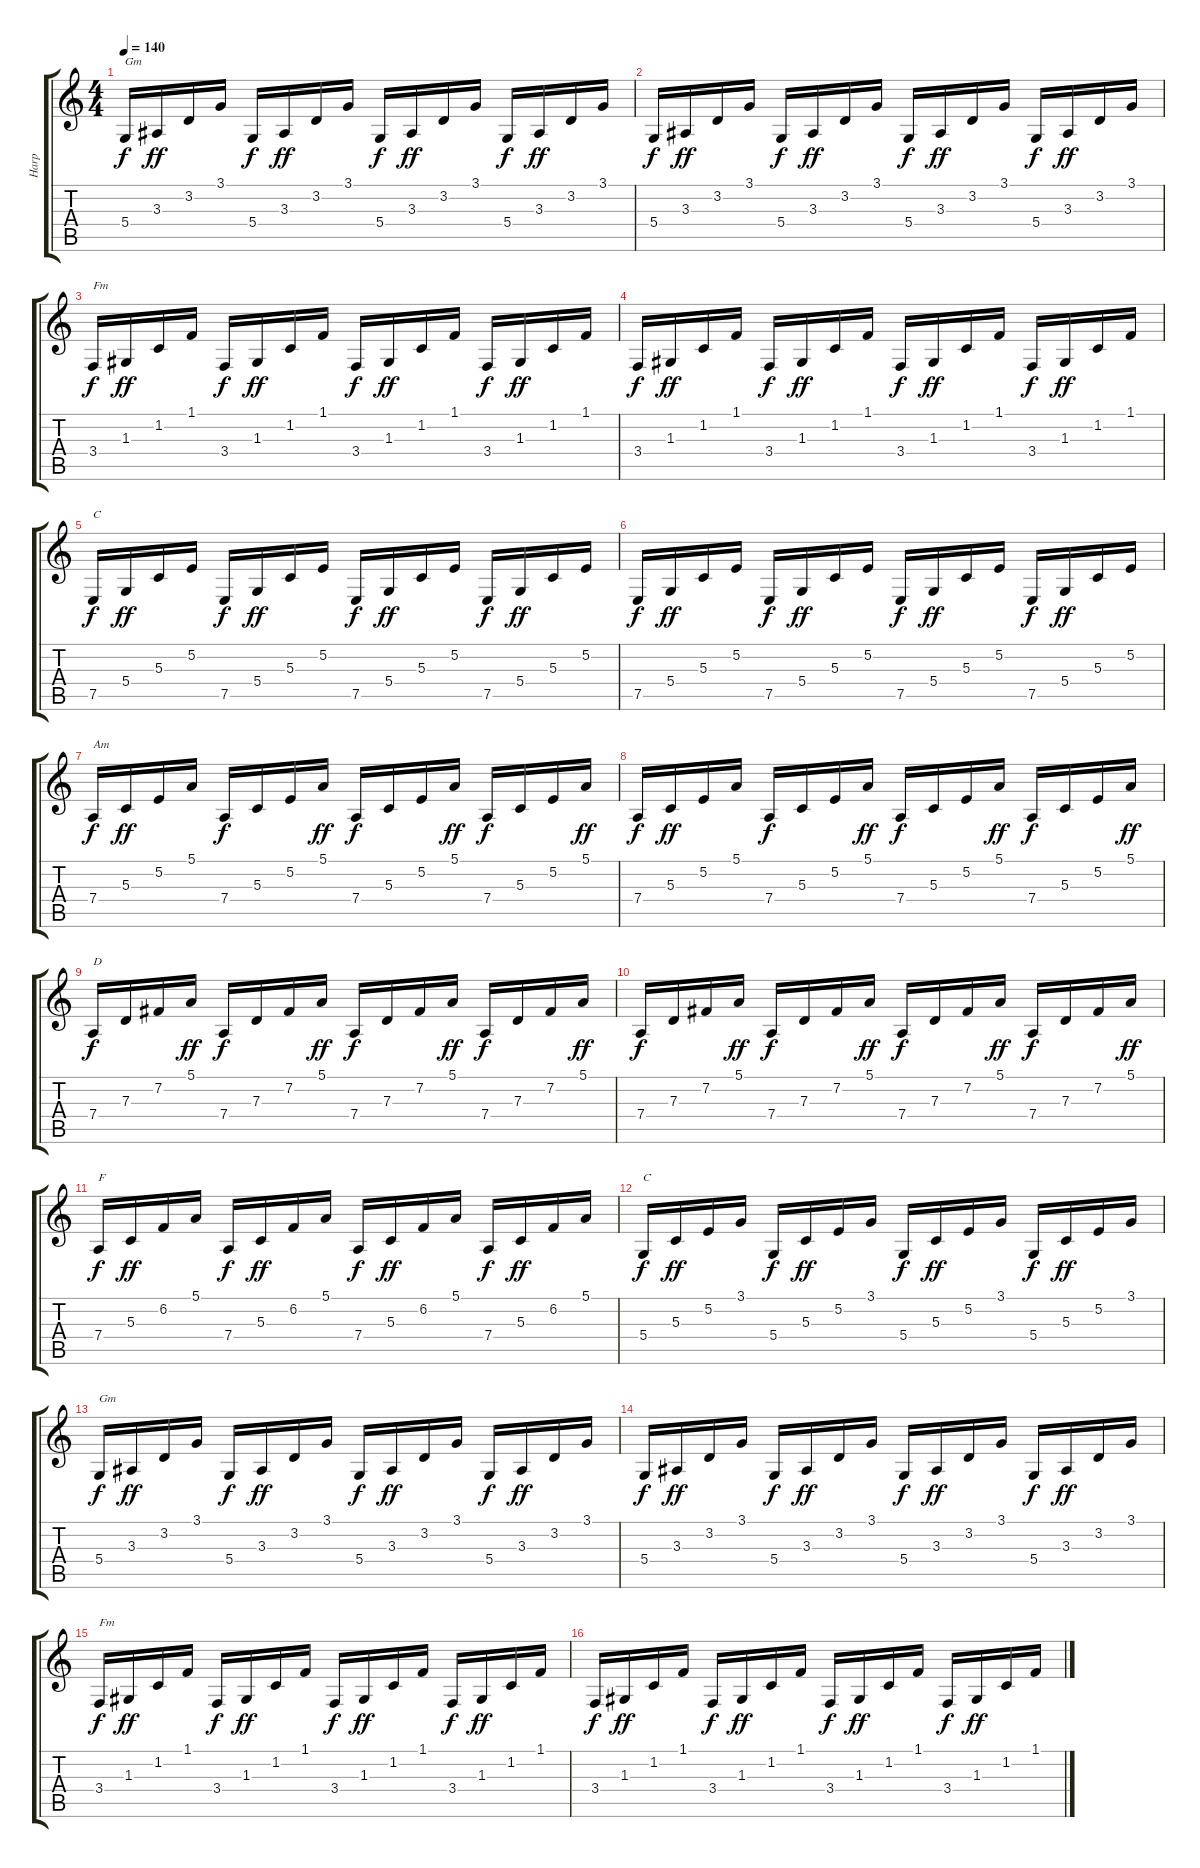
\track ("Harp" "Harp") {instrument orchestralharp}
\staff {score tabs}
\tuning (E4 B3 G3 D3 A2 E2) {hide}
\ts (4 4)
\tempo 140
\clef g2
\ks c
5.4.16{txt "Gm" dy f balance 0} 3.3.16{dy ff balance 3} 3.2.16{balance 8} 3.1.16{balance 11} 5.4.16{dy f balance 0} 3.3.16{dy ff balance 3} 3.2.16{balance 8} 3.1.16{balance 11} 5.4.16{dy f balance 0} 3.3.16{dy ff balance 3} 3.2.16{balance 8} 3.1.16{balance 11} 5.4.16{dy f balance 0} 3.3.16{dy ff balance 3} 3.2.16{balance 8} 3.1.16{balance 11} |
5.4.16{dy f balance 0} 3.3.16{dy ff balance 3} 3.2.16{balance 8} 3.1.16{balance 11} 5.4.16{dy f balance 0} 3.3.16{dy ff balance 3} 3.2.16{balance 8} 3.1.16{balance 11} 5.4.16{dy f balance 0} 3.3.16{dy ff balance 3} 3.2.16{balance 8} 3.1.16{balance 11} 5.4.16{dy f balance 0} 3.3.16{dy ff balance 3} 3.2.16{balance 8} 3.1.16{balance 11} |
3.4.16{txt "Fm" dy f balance 0} 1.3.16{dy ff balance 3} 1.2.16{balance 8} 1.1.16{balance 11} 3.4.16{dy f balance 0} 1.3.16{dy ff balance 3} 1.2.16{balance 8} 1.1.16{balance 11} 3.4.16{dy f balance 0} 1.3.16{dy ff balance 3} 1.2.16{balance 8} 1.1.16{balance 11} 3.4.16{dy f balance 0} 1.3.16{dy ff balance 3} 1.2.16{balance 8} 1.1.16{balance 11} |
3.4.16{dy f balance 0} 1.3.16{dy ff balance 3} 1.2.16{balance 8} 1.1.16{balance 11} 3.4.16{dy f balance 0} 1.3.16{dy ff balance 3} 1.2.16{balance 8} 1.1.16{balance 11} 3.4.16{dy f balance 0} 1.3.16{dy ff balance 3} 1.2.16{balance 8} 1.1.16{balance 11} 3.4.16{dy f balance 0} 1.3.16{dy ff balance 3} 1.2.16{balance 8} 1.1.16{balance 11} |
7.5.16{txt "C" dy f balance 0} 5.4.16{dy ff balance 3} 5.3.16{balance 8} 5.2.16{balance 11} 7.5.16{dy f balance 0} 5.4.16{dy ff balance 3} 5.3.16{balance 8} 5.2.16{balance 11} 7.5.16{dy f balance 0} 5.4.16{dy ff balance 3} 5.3.16{balance 8} 5.2.16{balance 11} 7.5.16{dy f balance 0} 5.4.16{dy ff balance 3} 5.3.16{balance 8} 5.2.16{balance 11} |
7.5.16{dy f balance 0} 5.4.16{dy ff balance 3} 5.3.16{balance 8} 5.2.16{balance 11} 7.5.16{dy f balance 0} 5.4.16{dy ff balance 3} 5.3.16{balance 8} 5.2.16{balance 11} 7.5.16{dy f balance 0} 5.4.16{dy ff balance 3} 5.3.16{balance 8} 5.2.16{balance 11} 7.5.16{dy f balance 0} 5.4.16{dy ff balance 3} 5.3.16{balance 8} 5.2.16{balance 11} |
7.4.16{txt "Am" dy f} 5.3.16{dy ff balance 3} 5.2.16{balance 8} 5.1.16{balance 11} 7.4.16{dy f balance 0} 5.3.16{balance 3} 5.2.16{balance 8} 5.1.16{dy ff balance 11} 7.4.16{dy f balance 0} 5.3.16{balance 3} 5.2.16{balance 8} 5.1.16{dy ff balance 11} 7.4.16{dy f balance 0} 5.3.16{balance 3} 5.2.16{balance 8} 5.1.16{dy ff balance 11} |
7.4.16{dy f} 5.3.16{dy ff balance 3} 5.2.16{balance 8} 5.1.16{balance 11} 7.4.16{dy f balance 0} 5.3.16{balance 3} 5.2.16{balance 8} 5.1.16{dy ff balance 11} 7.4.16{dy f balance 0} 5.3.16{balance 3} 5.2.16{balance 8} 5.1.16{dy ff balance 11} 7.4.16{dy f balance 0} 5.3.16{balance 3} 5.2.16{balance 8} 5.1.16{dy ff balance 11} |
7.4.16{txt "D" dy f balance 0} 7.3.16{balance 3} 7.2.16{balance 8} 5.1.16{dy ff balance 11} 7.4.16{dy f balance 0} 7.3.16{balance 3} 7.2.16{balance 8} 5.1.16{dy ff balance 11} 7.4.16{dy f balance 0} 7.3.16{balance 3} 7.2.16{balance 8} 5.1.16{dy ff balance 11} 7.4.16{dy f balance 0} 7.3.16{balance 3} 7.2.16{balance 8} 5.1.16{dy ff balance 11} |
7.4.16{dy f balance 0} 7.3.16{balance 3} 7.2.16{balance 8} 5.1.16{dy ff balance 11} 7.4.16{dy f balance 0} 7.3.16{balance 3} 7.2.16{balance 8} 5.1.16{dy ff balance 11} 7.4.16{dy f balance 0} 7.3.16{balance 3} 7.2.16{balance 8} 5.1.16{dy ff balance 11} 7.4.16{dy f balance 0} 7.3.16{balance 3} 7.2.16{balance 8} 5.1.16{dy ff balance 11} |
7.4.16{txt "F" dy f balance 0} 5.3.16{dy ff balance 3} 6.2.16{balance 8} 5.1.16{balance 11} 7.4.16{dy f balance 0} 5.3.16{dy ff balance 3} 6.2.16{balance 8} 5.1.16{balance 11} 7.4.16{dy f balance 0} 5.3.16{dy ff balance 3} 6.2.16{balance 8} 5.1.16{balance 11} 7.4.16{dy f balance 0} 5.3.16{dy ff balance 3} 6.2.16{balance 8} 5.1.16{balance 11} |
5.4.16{txt "C" dy f balance 0} 5.3.16{dy ff balance 3} 5.2.16{balance 8} 3.1.16{balance 11} 5.4.16{dy f balance 0} 5.3.16{dy ff balance 3} 5.2.16{balance 8} 3.1.16{balance 11} 5.4.16{dy f balance 0} 5.3.16{dy ff balance 3} 5.2.16{balance 8} 3.1.16{balance 11} 5.4.16{dy f balance 0} 5.3.16{dy ff balance 3} 5.2.16{balance 8} 3.1.16{balance 11} |
5.4.16{txt "Gm" dy f balance 0} 3.3.16{dy ff balance 3} 3.2.16{balance 8} 3.1.16{balance 11} 5.4.16{dy f balance 0} 3.3.16{dy ff balance 3} 3.2.16{balance 8} 3.1.16{balance 11} 5.4.16{dy f balance 0} 3.3.16{dy ff balance 3} 3.2.16{balance 8} 3.1.16{balance 11} 5.4.16{dy f balance 0} 3.3.16{dy ff balance 3} 3.2.16{balance 8} 3.1.16{balance 11} |
5.4.16{dy f balance 0} 3.3.16{dy ff balance 3} 3.2.16{balance 8} 3.1.16{balance 11} 5.4.16{dy f balance 0} 3.3.16{dy ff balance 3} 3.2.16{balance 8} 3.1.16{balance 11} 5.4.16{dy f balance 0} 3.3.16{dy ff balance 3} 3.2.16{balance 8} 3.1.16{balance 11} 5.4.16{dy f balance 0} 3.3.16{dy ff balance 3} 3.2.16{balance 8} 3.1.16{balance 11} |
3.4.16{txt "Fm" dy f balance 0} 1.3.16{dy ff balance 3} 1.2.16{balance 8} 1.1.16{balance 11} 3.4.16{dy f balance 0} 1.3.16{dy ff balance 3} 1.2.16{balance 8} 1.1.16{balance 11} 3.4.16{dy f balance 0} 1.3.16{dy ff balance 3} 1.2.16{balance 8} 1.1.16{balance 11} 3.4.16{dy f balance 0} 1.3.16{dy ff balance 3} 1.2.16{balance 8} 1.1.16{balance 11} |
3.4.16{dy f balance 0} 1.3.16{dy ff balance 3} 1.2.16{balance 8} 1.1.16{balance 11} 3.4.16{dy f balance 0} 1.3.16{dy ff balance 3} 1.2.16{balance 8} 1.1.16{balance 11} 3.4.16{dy f balance 0} 1.3.16{dy ff balance 3} 1.2.16{balance 8} 1.1.16{balance 11} 3.4.16{dy f balance 0} 1.3.16{dy ff balance 3} 1.2.16{balance 8} 1.1.16{balance 11}
